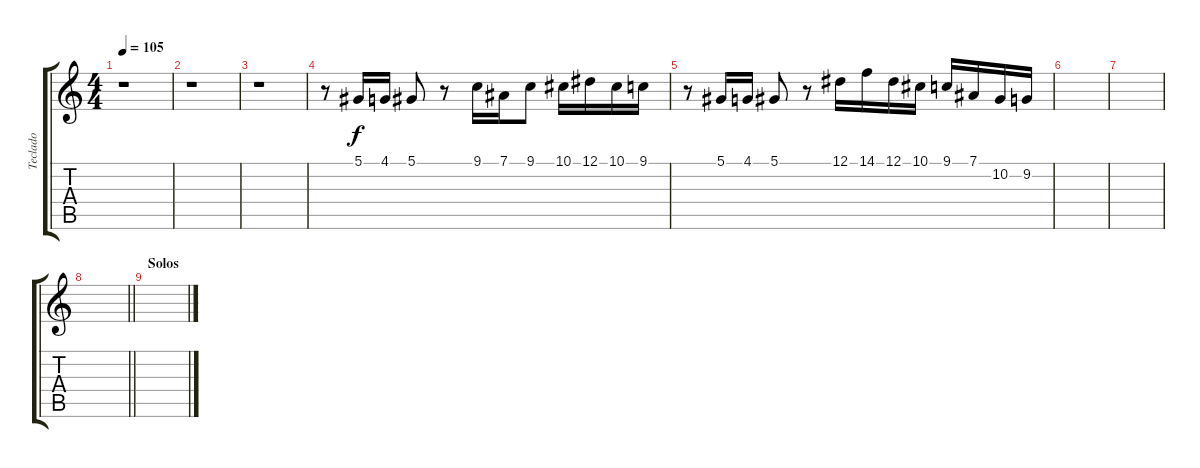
\track ("Teclado" "Teclado") {instrument stringensemble1}
\staff {score tabs}
\tuning (Eb4 Bb3 Gb3 Db3 Ab2 Eb2) {hide}
\ts (4 4)
\tempo 105
\clef g2
\ks c
r.1{dy f} |
r.1 |
r.1 |
r.8 5.1.16 4.1.16 5.1.8 r.8 9.1.16 7.1.16 9.1.8 10.1.16 12.1.16 10.1.16 9.1.16 |
r.8 5.1.16 4.1.16 5.1.8 r.8 12.1.16 14.1.16 12.1.16 10.1.16 9.1.16 7.1.16 10.2.16 9.2.16 |
|
|
\barLineRight lightlight
|
\section ("" "Solos")
